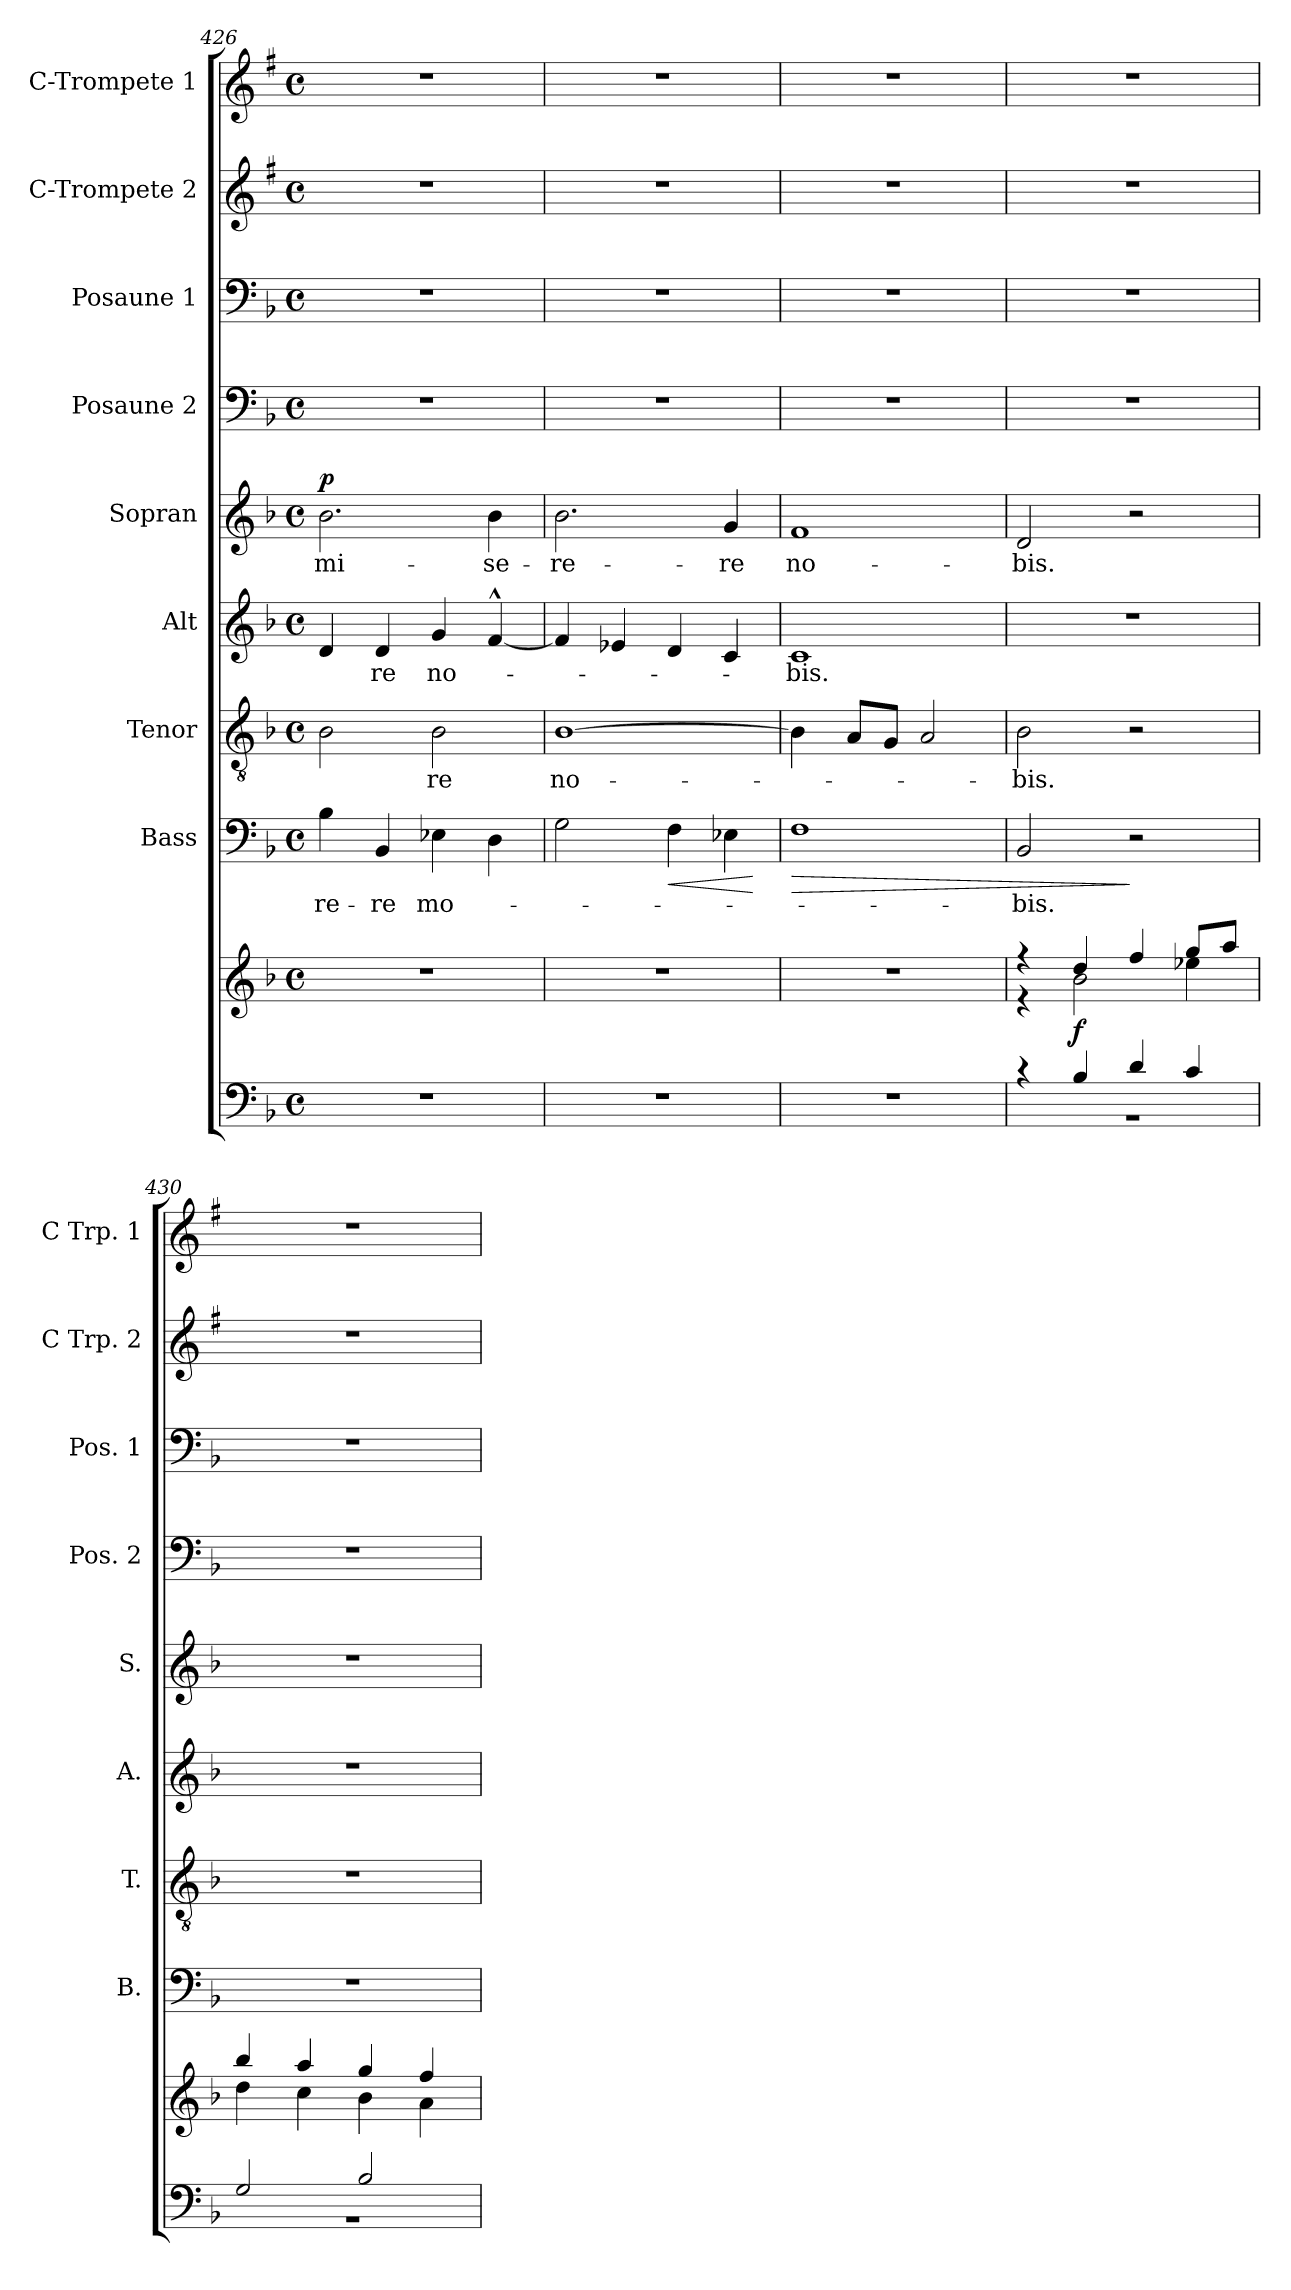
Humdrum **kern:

**kern	**kern	**dynam	**kern	**text	**dynam	**kern	**text	**kern	**text	**kern	**text	**dynam	**kern	**kern	**kern	**kern
*part9	*part9	*part9	*part8	*part8	*part8	*part7	*part7	*part6	*part6	*part5	*part5	*part5	*part4	*part3	*part2	*part1
*staff10	*staff9	*staff9/10	*staff8	*staff8	*staff8	*staff7	*staff7	*staff6	*staff6	*staff5	*staff5	*staff5	*staff4	*staff3	*staff2	*staff1
*	*	*	*I"Bass	*	*	*I"Tenor	*	*I"Alt	*	*I"Sopran	*	*	*I"Posaune 2	*I"Posaune 1	*I"C-Trompete 2	*I"C-Trompete 1
*	*	*	*I'B.	*	*	*I'T.	*	*I'A.	*	*I'S.	*	*	*I'Pos. 2	*I'Pos. 1	*I'C Trp. 2	*I'C Trp. 1
*clefF4	*clefG2	*	*clefF4	*	*	*clefGv2	*	*clefG2	*	*clefG2	*	*	*clefF4	*clefF4	*clefG2	*clefG2
*	*	*	*	*	*	*	*	*	*	*	*	*	*	*	*ITrd1c2	*ITrd1c2
*k[b-]	*k[b-]	*	*k[b-]	*	*	*k[b-]	*	*k[b-]	*	*k[b-]	*	*	*k[b-]	*k[b-]	*k[b-]	*k[b-]
*F:	*F:	*	*F:	*	*	*F:	*	*F:	*	*F:	*	*	*F:	*F:	*F:	*F:
*M4/4	*M4/4	*	*M4/4	*	*	*M4/4	*	*M4/4	*	*M4/4	*	*	*M4/4	*M4/4	*M4/4	*M4/4
*met(c)	*met(c)	*	*met(c)	*	*	*met(c)	*	*met(c)	*	*met(c)	*	*	*met(c)	*met(c)	*met(c)	*met(c)
=426	=426	=426	=426	=426	=426	=426	=426	=426	=426	=426	=426	=426	=426	=426	=426	=426
!	!	!	!	!LO:LY:b	!	!	!	!	!	!	!LO:LY:b	!LO:DY:a	!	!	!	!
1r	1r	.	4B-\	-re-	.	2B-\	.	4d/	.	2.b-\	mi-	p	1r	1r	1r	1r
!	!	!	!	!LO:LY:b	!	!	!	!	!LO:LY:b	!	!	!	!	!	!	!
.	.	.	4BB-/	-re	.	.	.	4d/	-re	.	.	.	.	.	.	.
!	!	!	!	!LO:LY:b	!	!	!LO:LY:b	!	!LO:LY:b	!	!	!	!	!	!	!
.	.	.	4E-X\	mo-	.	2B-\	-re	4g/	no-	.	.	.	.	.	.	.
!	!	!	!	!	!	!	!	!	!	!	!LO:LY:b	!	!	!	!	!
.	.	.	4D\	.	.	.	.	[4f^^>/	.	4b-\	-se-	.	.	.	.	.
!!LO:PB:g=z
=427	=427	=427	=427	=427	=427	=427	=427	=427	=427	=427	=427	=427	=427	=427	=427	=427
!	!	!	!	!	!	!	!LO:LY:b	!	!	!	!LO:LY:b	!	!	!	!	!
1r	1r	.	2G\	.	.	[1B-	no-	4f/]	.	2.b-\	-re-	.	1r	1r	1r	1r
.	.	.	.	.	.	.	.	4e-X/	.	.	.	.	.	.	.	.
!	!	!	!	!	!LO:HP:b	!	!	!	!	!	!	!	!	!	!	!
.	.	.	4F\	.	<	.	.	4d/	.	.	.	.	.	.	.	.
!	!	!	!	!	!	!	!	!	!	!	!LO:LY:b	!	!	!	!	!
.	.	.	4E-X\	.	.	.	.	4c/	.	4g/	-re	.	.	.	.	.
.	.	.	.	.	[	.	.	.	.	.	.	.	.	.	.	.
=428	=428	=428	=428	=428	=428	=428	=428	=428	=428	=428	=428	=428	=428	=428	=428	=428
!	!	!	!	!	!LO:HP:b	!	!	!	!LO:LY:b	!	!LO:LY:b	!	!	!	!	!
1r	1r	.	1F	.	>	4B-\]	.	1c	-bis.	1f	no-	.	1r	1r	1r	1r
.	.	.	.	.	.	8A/L	.	.	.	.	.	.	.	.	.	.
.	.	.	.	.	.	8G/J	.	.	.	.	.	.	.	.	.	.
.	.	.	.	.	.	2A/	.	.	.	.	.	.	.	.	.	.
=429	=429	=429	=429	=429	=429	=429	=429	=429	=429	=429	=429	=429	=429	=429	=429	=429
*^	*^	*	*	*	*	*	*	*	*	*	*	*	*	*	*	*
!	!	!	!	!	!	!LO:LY:b	!	!	!LO:LY:b	!	!	!	!LO:LY:b	!	!	!	!	!
4rB	1rBB	4r	4r	.	2BB-/	-bis.	.	2B-\	-bis.	1r	.	2d/	-bis.	.	1r	1r	1r	1r
!	!	!	!	!LO:DY:b	!	!	!	!	!	!	!	!	!	!	!	!	!	!
4B-/	.	4dd/	2b-\	f	.	.	.	.	.	.	.	.	.	.	.	.	.	.
4d/	.	4ff/	.	.	2r	.	]	2r	.	.	.	2r	.	.	.	.	.	.
4c/	.	8gg/L	4ee-X\	.	.	.	.	.	.	.	.	.	.	.	.	.	.	.
.	.	8aa/J	.	.	.	.	.	.	.	.	.	.	.	.	.	.	.	.
=430	=430	=430	=430	=430	=430	=430	=430	=430	=430	=430	=430	=430	=430	=430	=430	=430	=430	=430
2G/	1rC	4bb-/	4dd\	.	1r	.	.	1r	.	1r	.	1r	.	.	1r	1r	1r	1r
.	.	4aa/	4cc\	.	.	.	.	.	.	.	.	.	.	.	.	.	.	.
2B-/	.	4gg/	4b-\	.	.	.	.	.	.	.	.	.	.	.	.	.	.	.
.	.	4ff/	4a\	.	.	.	.	.	.	.	.	.	.	.	.	.	.	.
*v	*v	*	*	*	*	*	*	*	*	*	*	*	*	*	*	*	*	*
*	*v	*v	*	*	*	*	*	*	*	*	*	*	*	*	*	*	*
=	=	=	=	=	=	=	=	=	=	=	=	=	=	=	=	=
*-	*-	*-	*-	*-	*-	*-	*-	*-	*-	*-	*-	*-	*-	*-	*-	*-
